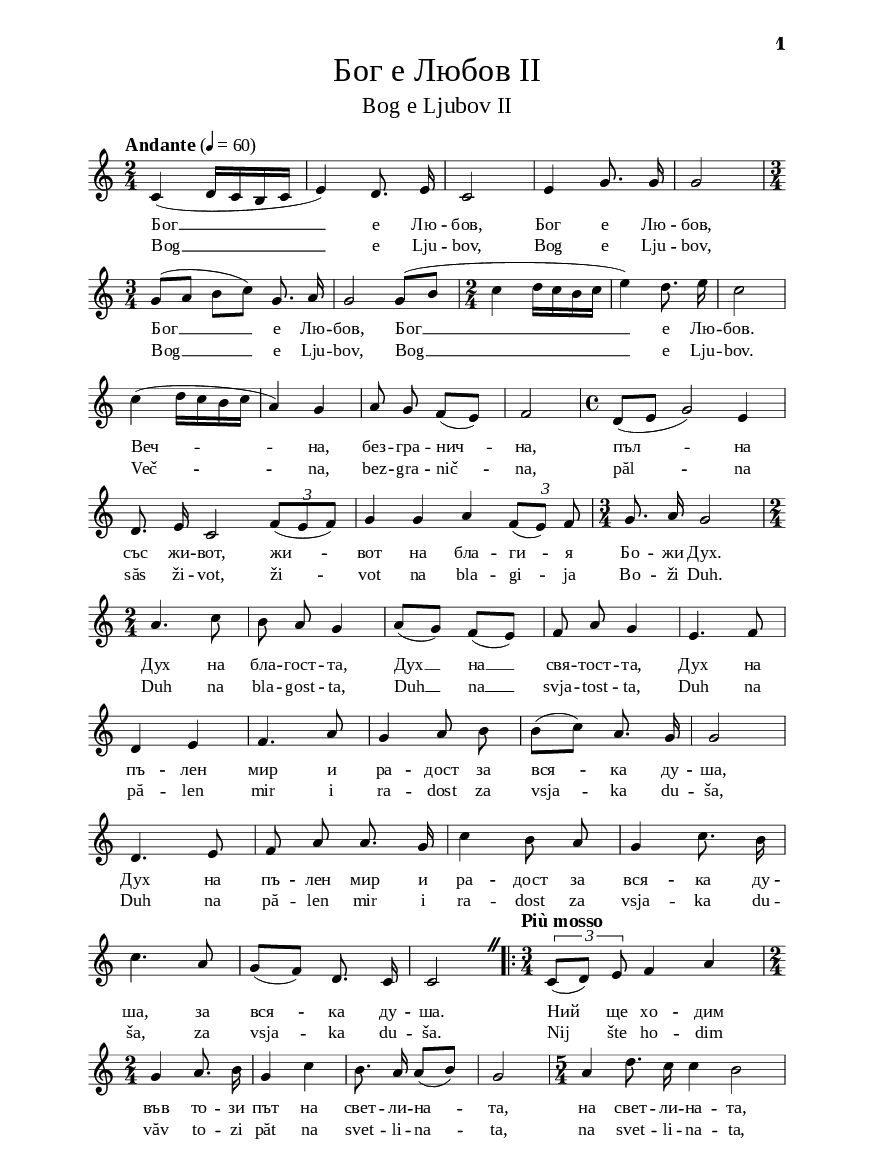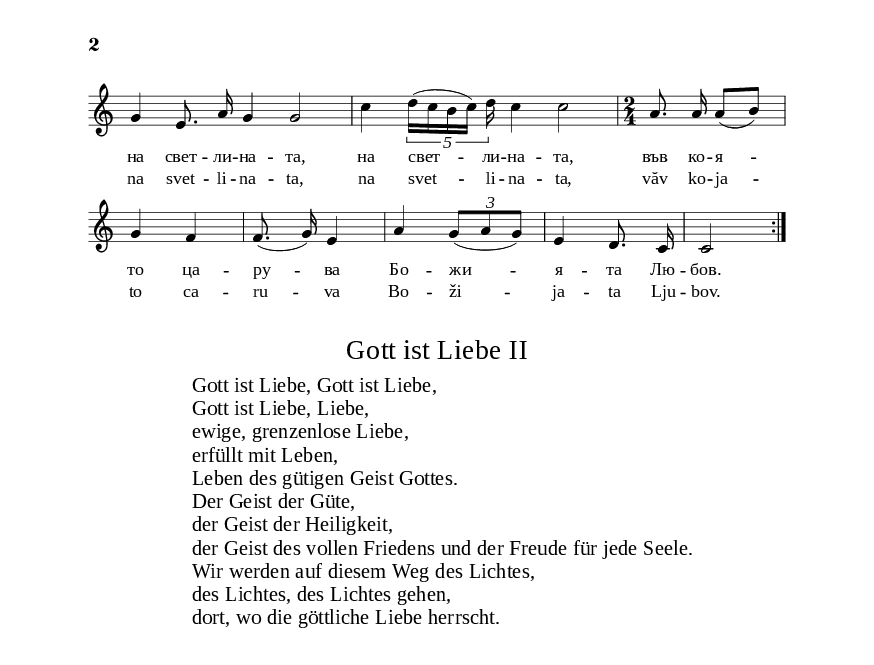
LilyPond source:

\version "2.24.4"

% include paper part and global functions
\include "include/globals.ily"

\bookpart {
  \label #'ref166
  \tocItem \markup "Бог е Любов II – Bog e Ljubov II"
  \include "include/bookpart-paper.ily"
  \score {
    \include "include/score-layout.ily"

    \new Voice \absolute {
      \clef treble
      \key c \major
      \time 2/4
      \tempoFunc "Andante" 4 "60"
      \autoBeamOff
      c'4 (  d'16 [  c'16  b16  c'16 ]
      | % 2
      e'4 )  d'8.  e'16 | % 3
      c'2 | % 4
      e'4  g'8.  g'16 | % 5
      g'2 \break | % 6
      \time 3/4 g'8 ( [  a'8 ]  b'8 [  c''8 ) ]  % 7
      g'8.   a'16 |  g'2 % 8
      g'8 ( [  b'8 ] | % 9
      \time 2/4 c''4  d''16 [  c''16  b'16
      c''16 ] |
      e''4 )  d''8.  e''16 | % 11
      c''2 \break | % 12
      c''4 (  d''16 [  c''16  b'16
      c''16 ] | % 13
      a'4 )  g'4 | % 14
      a'8  g'8  f'8 ( [  e'8 ) ] | % 15
      f'2 | % 16
      \time 4/4  | % 16
      d'8 ( [  e'8  ]  g'2 ) e'4 | \break % 17
      d'8.  e'16  c'2 \once \omit
      TupletBracket
      \times 2/3  {
        f'8 ( [  e'8  f'8 ) ]
      }
      |  % 18
      g'4  g'4  a'4 \once \omit TupletBracket
      \times 2/3  {
        f'8 ( [  e'8 )  ] f'8
      }
      | % 19
      \time 3/4  | % 19
      g'8.  a'16  g'2 | \break
      \time 2/4  |
      a'4.  c''8 |  % 21
      b'8  a'8  g'4 |  % 22
      a'8 ( [  g'8 ) ]  f'8 ( [  e'8 ) ]
      | % 23
      f'8  a'8  g'4 | % 24
      e'4.  f'8 | \break % 25
      d'4  e'4 | % 26
      f'4.  a'8   | % 27
      g'4  a'8  b'8 | % 28
      b'8 ( [  c''8 ) ]  a'8.  g'16 | % 29
      g'2 \break |
      d'4.  e'8 | % 31
      f'8  a'8  a'8.  g'16 | % 32
      c''4  b'8  a'8  | % 33
      g'4  c''8.  b'16 \break | % 34
      c''4.  a'8 | % 35
      g'8 ( [  f'8 ) ]  d'8.  c'16 | % 36
      c'2 \caesura
      \bar ".|:-||"

      | % 37
      \tempo "Più mosso"
      \time 3/4  | % 37

      \times 2/3  {
        c'8 ( [  d'8 ) ]  e'8
      }
      f'4  a'4 | \break % 38
      \time 2/4  | % 38
      g'4  a'8.   b'16   | % 39
      g'4  c''4  |
      b'8.  a'16  a'8 ( [  b'8 ) ] | % 41
      g'2  | % 42
      \time 5/4  | % 42
      a'4  d''8.  c''16  c''4
      b'2 | \break % 43
      g'4  e'8.  a'16  g'4  g'2 |  % 44
      c''4
      \times 4/5  {
        d''16 ( [  c''16  b'16
        c''16 )  ] d''16
      }
      c''4  c''2  | % 45
      \time 2/4  | % 45
      a'8.  a'16  a'8 ( [  b'8 ) ] | \break % 46
      g'4  f'4 |  % 47
      f'8. (  g'16 )  e'4 | % 48
      a'4 \once \omit TupletBracket
      \times 2/3  {
        g'8 ( [  a'8  g'8 ) ]
      }
      | % 49
      e'4  d'8.  c'16 |
      c'2
      \bar ":|."
    }

    \addlyrics {
      Бог __ е Лю -- бов,
      Бог е Лю -- бов, Бог __    е
      Лю -- бов,  Бог __
      е Лю -- бов. Веч --
      на, без -- гра -- нич
      -- на, пъл -- на със жи --
      вот, жи --  вот на бла -- ги
      -- я Бо -- жи Дух. Дух на бла --
      гост -- та, Дух __  на __  свя --
      тост -- та, Дух на пъ -- лен мир
      и ра -- дост за вся -- ка ду --
      ша, Дух на пъ -- лен мир и ра --
      дост за вся -- ка ду -- ша, за
      вся -- ка ду -- ша. Ний  ще
      хо -- дим във то -- зи път на
      свет -- ли -- на -- та, на свет --
      ли -- на -- та, на свет -- ли -- на --
      та, на свет -- ли -- на --
      та, във ко -- я -- то ца -- ру
      -- ва Бо -- жи --  я -- та
      Лю -- бов.}
      \addlyrics {
        Bog __ e Lju -- bov,
        Bog e Lju -- bov, Bog __    e
        Lju -- bov,  Bog __
        e Lju -- bov. Več --
        na, bez -- gra -- nič
        -- na, păl -- na săs ži --
        vot, ži --  vot na bla -- gi
        -- ja Bo -- ži Duh. Duh na bla --
        gost -- ta, Duh __  na __  svja --
        tost -- ta, Duh na pă -- len mir
        i ra -- dost za vsja -- ka du --
        ša, Duh na pă -- len mir i ra --
        dost za vsja -- ka du -- ša, za
        vsja -- ka du -- ša. Nij  šte
        ho -- dim văv to -- zi păt na
        svet -- li -- na -- ta, na svet --
        li -- na -- ta, na svet -- li -- na --
        ta, na svet -- li -- na --
        ta, văv ko -- ja -- to ca -- ru
        -- va Bo -- ži --  ja -- ta
        Lju -- bov.}

        \header {
          title = \titleFunc "Бог е Любов II" "Bog e Ljubov II"
        }

        \midi{}

      } % score

      \markup \empty-two

      % include foreign translation(s) of the song
      \version "2.24.4"

\markup \fill-line { \fontsize #deTitleFontSize "Gott ist Liebe II" }

\markup \null
\markup \null
\markup \abs-fontsize #10 {
   \fill-line {
  \override #`(baseline-skip . ,deCoupletBaselineSkip)

  \column {


    \line { " " Gott ist Liebe, Gott ist Liebe, }

    \line { " " Gott ist Liebe, Liebe,}

    \line { " " ewige, grenzenlose Liebe, }

    \line { " " erfüllt mit Leben, }

    \line { " " Leben des gütigen Geist Gottes. }

    \line { " " Der Geist der Güte, }

    \line { " " der Geist der Heiligkeit,}

    \line { " " der Geist des vollen Friedens und der Freude für jede Seele.}

    \line { " " Wir werden auf diesem Weg des Lichtes,}
    \line { " "  des Lichtes, des Lichtes gehen,  }
    
    \line { " " dort, wo die göttliche Liebe herrscht.}

  }

  }


}


    } % bookpart


